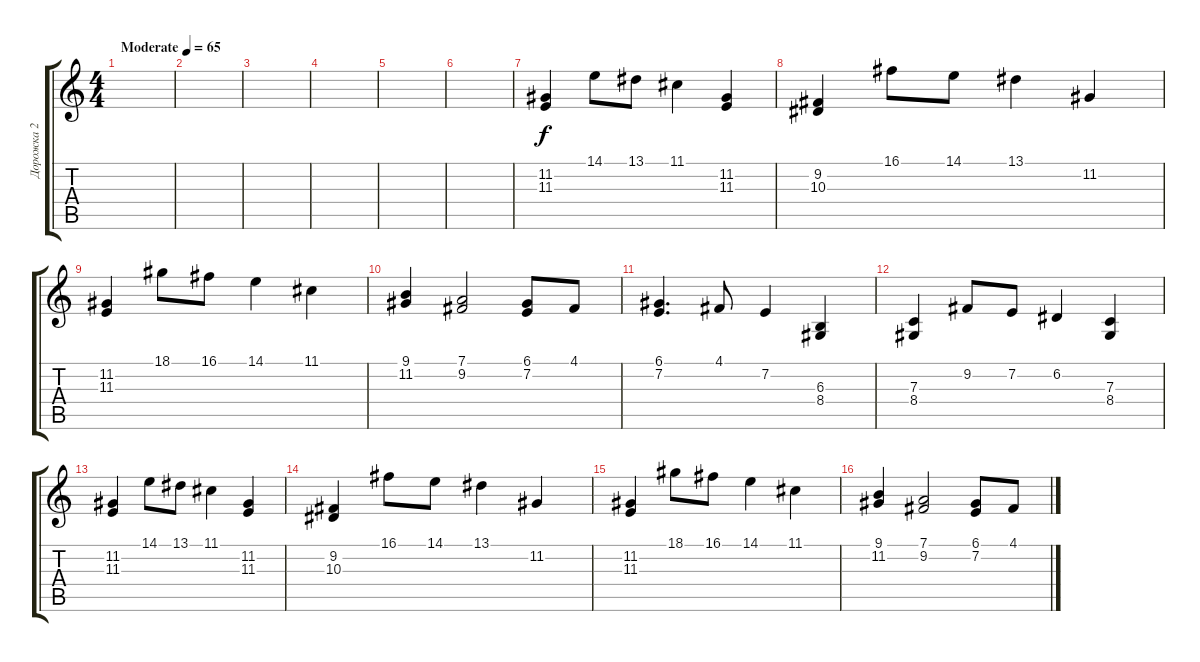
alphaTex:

\track ("Дорожка 2" "Дорожка 2") {instrument acousticgrandpiano}
\staff {score tabs}
\tuning (D4 A3 F3 C3 G2 C2) {hide}
\ts (4 4)
\tempo (65 "Moderate")
\clef g2
\ks c
|
|
|
|
|
|
(11.2 11.3).4 14.1.8 13.1.8 11.1.4 (11.2 11.3).4 |
(9.2 10.3).4 16.1.8 14.1.8 13.1.4 11.2.4 |
(11.2 11.3).4 18.1.8 16.1.8 14.1.4 11.1.4 |
(9.1 11.2).4 (7.1 9.2).2 (6.1 7.2).8 4.1.8 |
(6.1 7.2).4{d} 4.1.8 7.2.4 (6.3 8.4).4 |
(7.3 8.4).4 9.2.8 7.2.8 6.2.4 (7.3 8.4).4 |
(11.2 11.3).4 14.1.8 13.1.8 11.1.4 (11.2 11.3).4 |
(9.2 10.3).4 16.1.8 14.1.8 13.1.4 11.2.4 |
(11.2 11.3).4 18.1.8 16.1.8 14.1.4 11.1.4 |
(9.1 11.2).4 (7.1 9.2).2 (6.1 7.2).8 4.1.8
